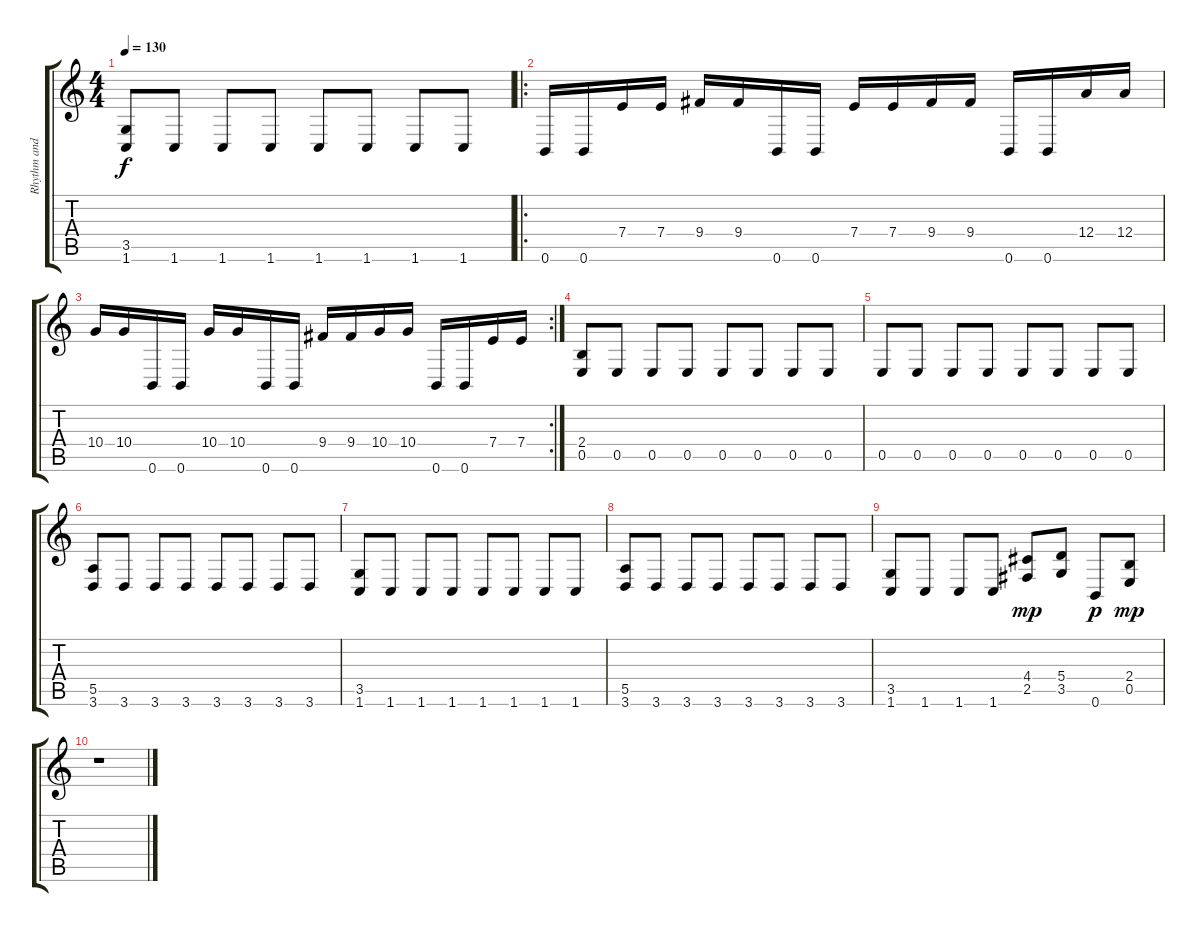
\track ("Rhythm and Solo" "Rhythm and") {instrument distortionguitar}
\staff {score tabs}
\tuning (B3 Gb3 D3 A2 E2 B1) {hide}
\ts (4 4)
\tempo 130
\clef g2
\ks c
(3.5 1.6).8{dy f} 1.6.8 1.6.8 1.6.8 1.6.8 1.6.8 1.6.8 1.6.8 |
\ro
0.6.16 0.6.16 7.4.16 7.4.16 9.4.16 9.4.16 0.6.16 0.6.16 7.4.16 7.4.16 9.4.16 9.4.16 0.6.16 0.6.16 12.4.16 12.4.16 |
\rc 2
10.4.16 10.4.16 0.6.16 0.6.16 10.4.16 10.4.16 0.6.16 0.6.16 9.4.16 9.4.16 10.4.16 10.4.16 0.6.16 0.6.16 7.4.16 7.4.16 |
(2.4 0.5).8 0.5.8 0.5.8 0.5.8 0.5.8 0.5.8 0.5.8 0.5.8 |
0.5.8 0.5.8 0.5.8 0.5.8 0.5.8 0.5.8 0.5.8 0.5.8 |
(5.5 3.6).8 3.6.8 3.6.8 3.6.8 3.6.8 3.6.8 3.6.8 3.6.8 |
(3.5 1.6).8 1.6.8 1.6.8 1.6.8 1.6.8 1.6.8 1.6.8 1.6.8 |
(5.5 3.6).8 3.6.8 3.6.8 3.6.8 3.6.8 3.6.8 3.6.8 3.6.8 |
(3.5 1.6).8 1.6.8 1.6.8 1.6.8 (4.4 2.5).8{dy mp} (5.4 3.5).8 0.6.8{dy p} (2.4 0.5).8{dy mp} |
r.1
